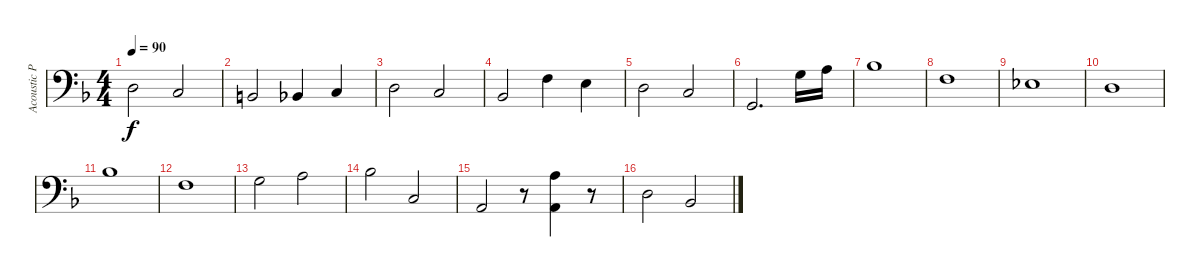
\track ("Acoustic Piano (Staff 2)" "Acoustic P") {instrument acousticgrandpiano}
\staff {score}
\tuning (E4 B3 G3 D3 A2 E2 B1) {hide}
\ts (4 4)
\tempo 90
\clef f4
\ks f
0.4.2{dy f} 3.5.2 |
2.5.2 1.5.4 3.5.4 |
0.4.2 3.5.2 |
1.5.2 3.4.4 2.4.4 |
0.4.2 3.5.2 |
3.6.2{d} 0.3.16 2.3.16 |
3.3.1 |
3.4.1 |
1.4.1 |
0.4.1 |
3.3.1 |
3.4.1 |
0.3.2 2.3.2 |
3.3.2 3.5.2 |
0.5.2 r.8 (2.3 0.5).4 r.8 |
0.4.2 1.5.2
